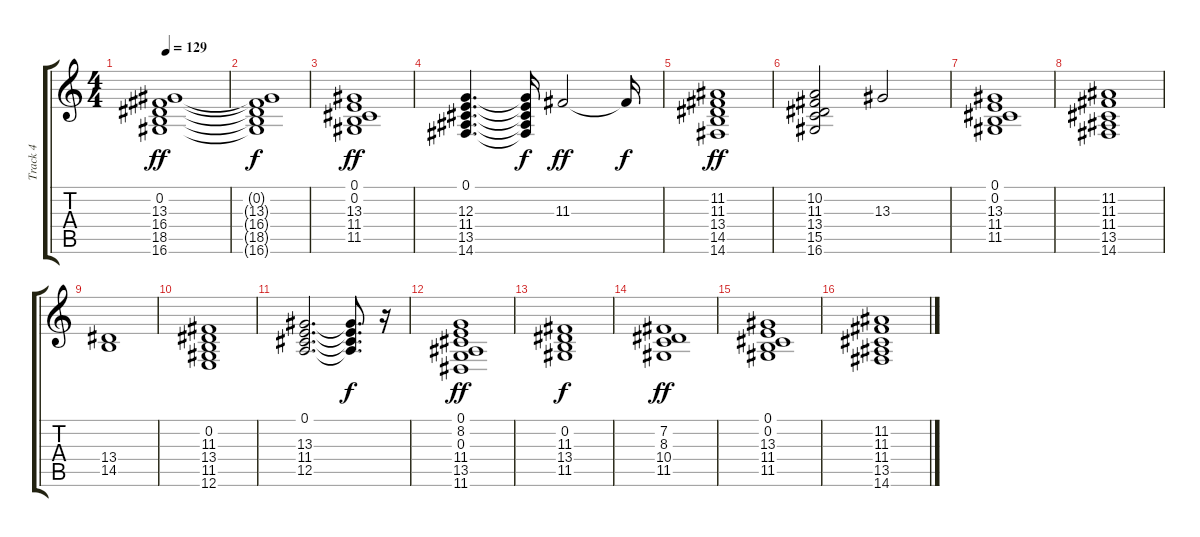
\track ("Track 4" "Track 4") {instrument stringensemble1}
\staff {score tabs}
\tuning (E4 B3 G3 D3 A2 E2) {hide}
\ts (4 4)
\tempo 129
\clef g2
\ks c
(0.2 13.3 16.4 18.5 16.6).1{dy ff} |
(0.2{t} 13.3{t} 16.4{t} 18.5{t} 16.6{t}).1{dy f} |
(0.1 0.2 13.3 11.4 11.5).1{dy ff} |
(0.1 12.3 11.4 13.5 14.6).4{d} (0.1{t} 12.3{t} 11.4{t} 13.5{t} 14.6{t}).16{dy f} 11.3.2{dy ff} 11.3{t}.16{dy f} |
(11.2 11.3 13.4 14.5 14.6).1{dy ff} |
(10.2 11.3 13.4 15.5 16.6).2 13.3.2 |
(0.1 0.2 13.3 11.4 11.5).1 |
(11.2 11.3 11.4 13.5 14.6).1 |
(13.4 14.5).1 |
(0.2 11.3 13.4 11.5 12.6).1 |
(0.1 13.3 11.4 12.5).2{d} (0.1{t} 13.3{t} 11.4{t} 12.5{t}).8{d dy f} r.16 |
(0.1 8.2 0.3 11.4 13.5 11.6).1{dy ff} |
(0.2 11.3 13.4 11.5).1{dy f} |
(7.2 8.3 10.4 11.5).1{dy ff} |
(0.1 0.2 13.3 11.4 11.5).1 |
(11.2 11.3 11.4 13.5 14.6).1
